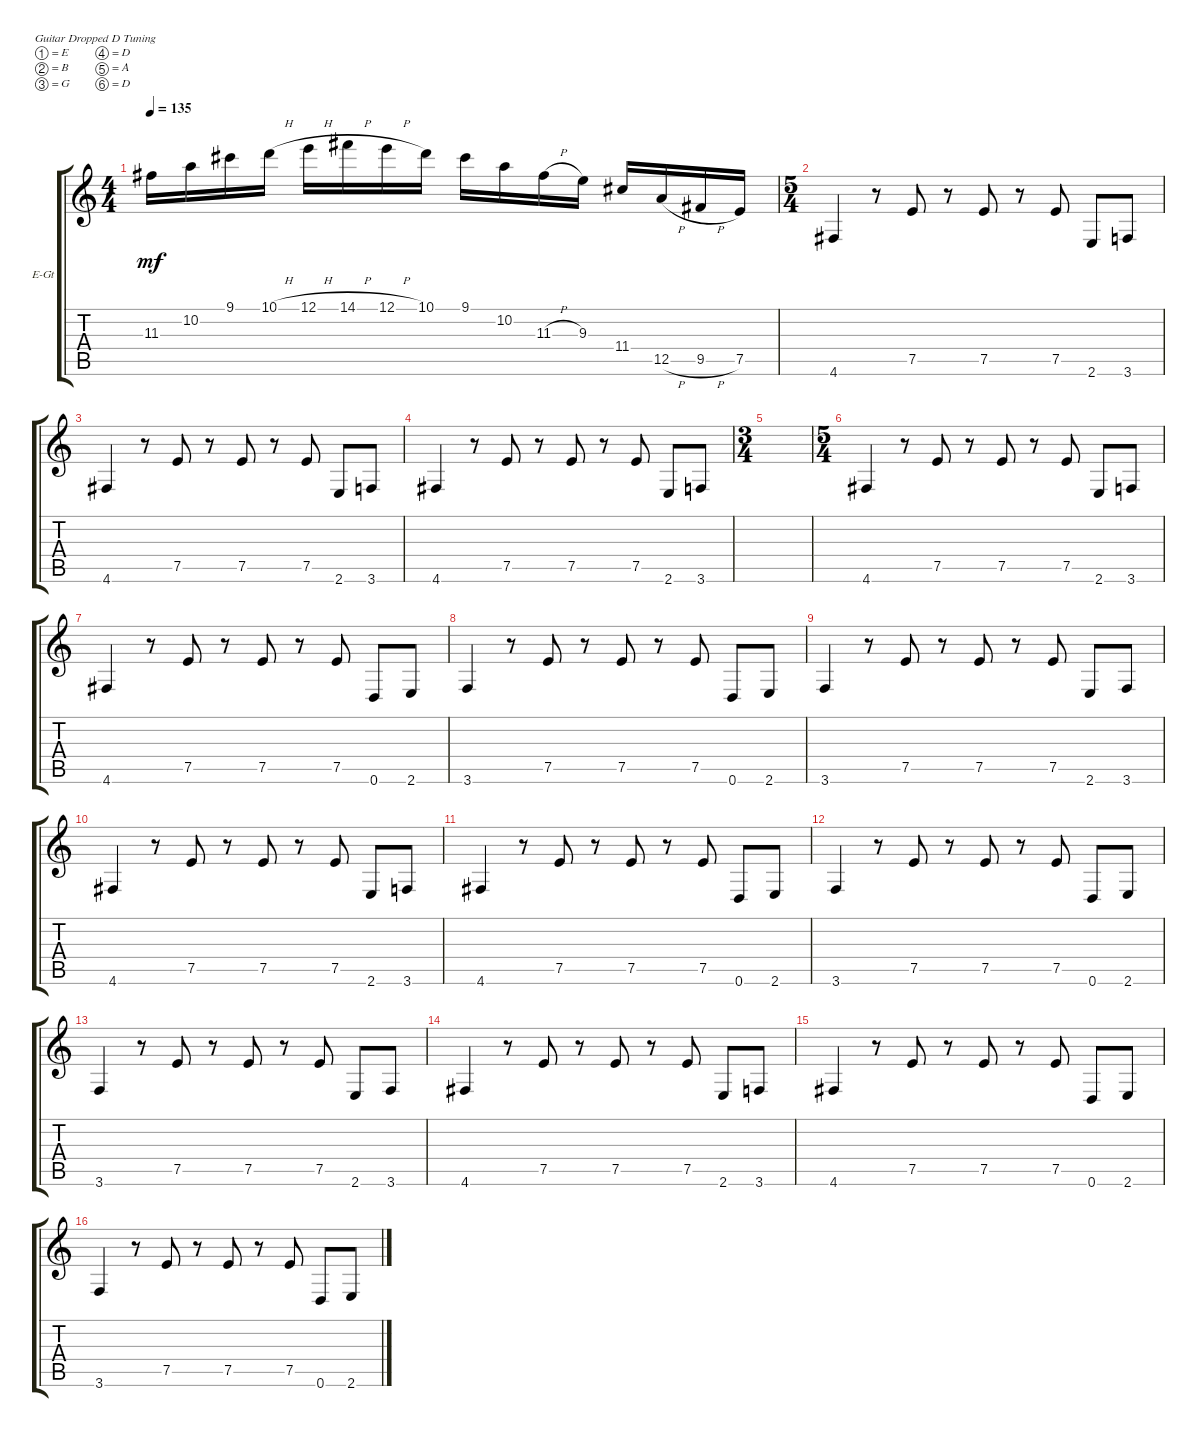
\defaultSystemsLayout 4
\bracketExtendMode groupsimilarinstruments
\firstSystemTrackNameOrientation horizontal
\otherSystemsTrackNameOrientation horizontal
\track ("Electric Guitar" "E-Gt") {instrument electricguitarclean}
\staff {score tabs}
\tuning (E4 B3 G3 D3 A2 D2)
\ts (4 4)
\tempo 135
\clef g2
\ks c
11.3.16{dy mf} 10.2.16 9.1.16 10.1{h}.16 12.1{h}.16 14.1{h}.16 12.1{h}.16 10.1.16 9.1.16 10.2.16 11.3{h}.16 9.3.16 11.4.16 12.5{h}.16 9.5{h}.16 7.5.16 |
\ts (5 4)
4.6.4 r.8 7.5.8 r.8 7.5.8 r.8 7.5.8 2.6.8 3.6.8 |
4.6.4 r.8 7.5.8 r.8 7.5.8 r.8 7.5.8 2.6.8 3.6.8 |
4.6.4 r.8 7.5.8 r.8 7.5.8 r.8 7.5.8 2.6.8 3.6.8 |
\ts (3 4)
|
\ts (5 4)
4.6.4 r.8 7.5.8 r.8 7.5.8 r.8 7.5.8 2.6.8 3.6.8 |
4.6.4 r.8 7.5.8 r.8 7.5.8 r.8 7.5.8 0.6.8 2.6.8 |
3.6.4 r.8 7.5.8 r.8 7.5.8 r.8 7.5.8 0.6.8 2.6.8 |
3.6.4 r.8 7.5.8 r.8 7.5.8 r.8 7.5.8 2.6.8 3.6.8 |
4.6.4 r.8 7.5.8 r.8 7.5.8 r.8 7.5.8 2.6.8 3.6.8 |
4.6.4 r.8 7.5.8 r.8 7.5.8 r.8 7.5.8 0.6.8 2.6.8 |
3.6.4 r.8 7.5.8 r.8 7.5.8 r.8 7.5.8 0.6.8 2.6.8 |
3.6.4 r.8 7.5.8 r.8 7.5.8 r.8 7.5.8 2.6.8 3.6.8 |
4.6.4 r.8 7.5.8 r.8 7.5.8 r.8 7.5.8 2.6.8 3.6.8 |
4.6.4 r.8 7.5.8 r.8 7.5.8 r.8 7.5.8 0.6.8 2.6.8 |
3.6.4 r.8 7.5.8 r.8 7.5.8 r.8 7.5.8 0.6.8 2.6.8
